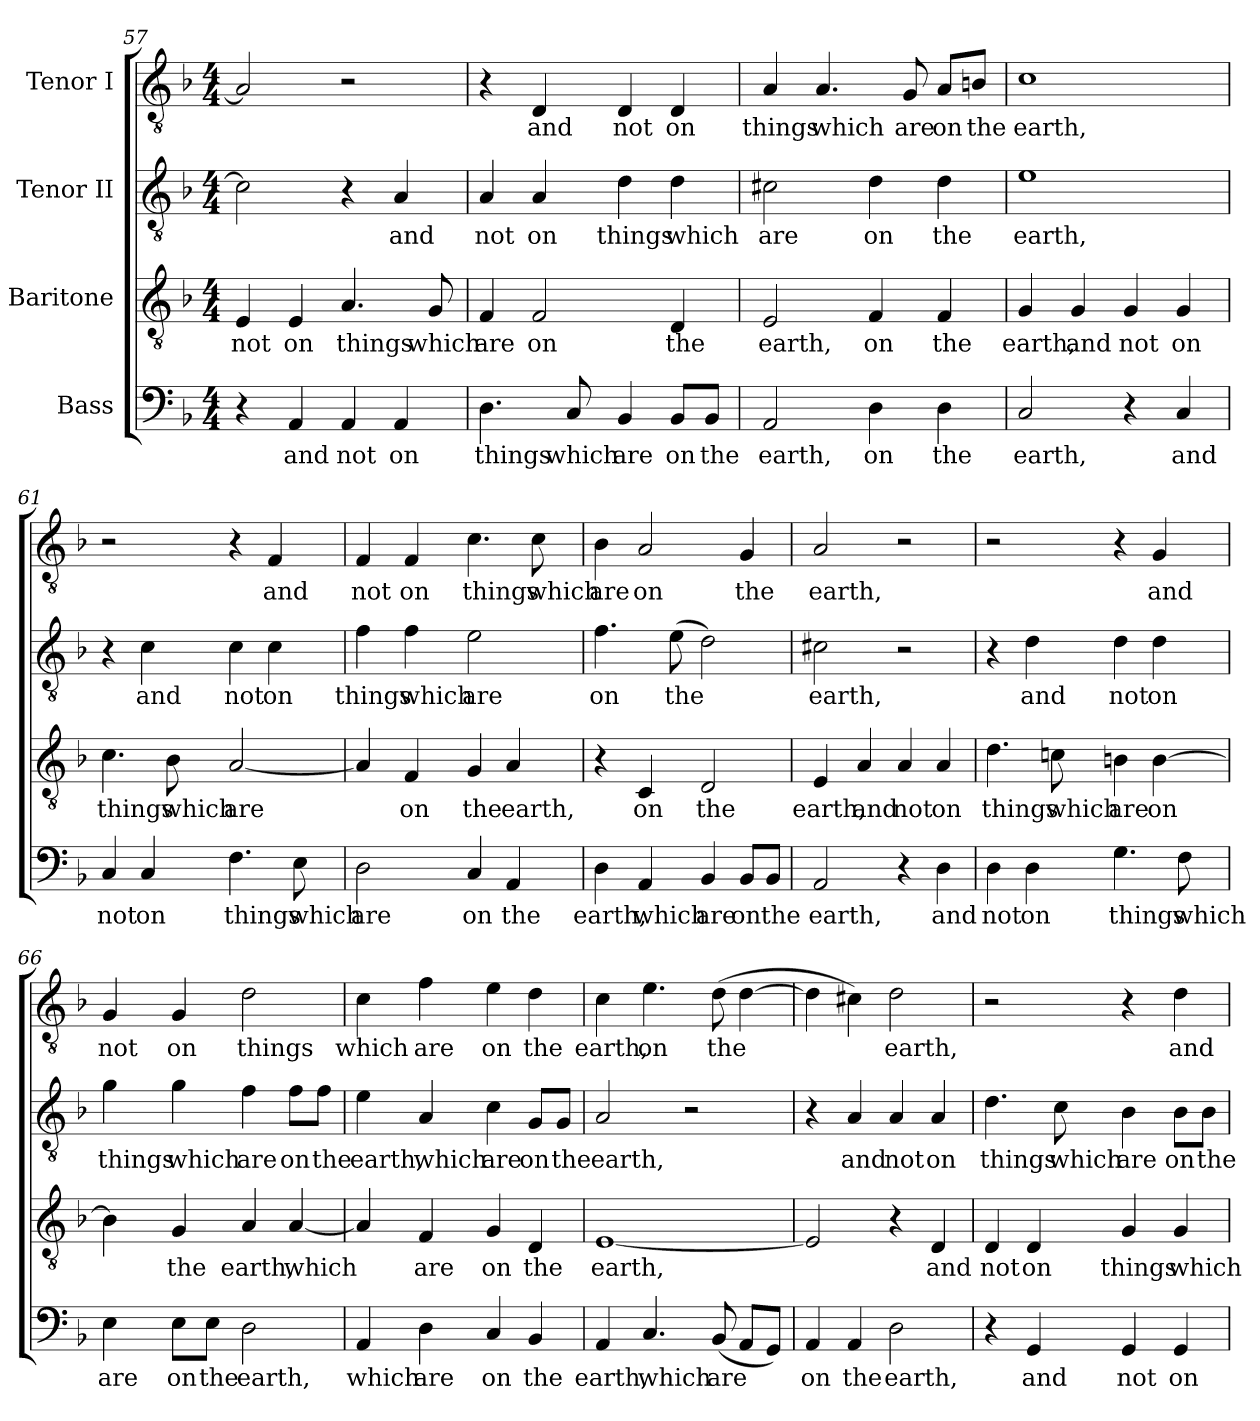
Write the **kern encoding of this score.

**kern	**text	**kern	**text	**kern	**text	**kern	**text
*part4	*part4	*part3	*part3	*part2	*part2	*part1	*part1
*staff4	*staff4	*staff3	*staff3	*staff2	*staff2	*staff1	*staff1
*I"Bass	*	*I"Baritone	*	*I"Tenor II	*	*I"Tenor I	*
!!LO:LB:g=z
*clefF4	*	*clefGv2	*	*clefGv2	*	*clefGv2	*
*k[b-]	*	*k[b-]	*	*k[b-]	*	*k[b-]	*
*F:	*	*F:	*	*F:	*	*F:	*
*M4/4	*	*M4/4	*	*M4/4	*	*M4/4	*
=57	=57	=57	=57	=57	=57	=57	=57
!	!	!	!LO:LY:b	!	!	!	!
4r	.	4E/	not	2c#\]	.	2A/]	.
!	!LO:LY:b	!	!LO:LY:b	!	!	!	!
4AA/	and	4E/	on	.	.	.	.
!	!LO:LY:b	!	!LO:LY:b	!	!	!	!
4AA/	not	4.A/	things	4r	.	2r	.
!	!LO:LY:b	!	!	!	!LO:LY:b	!	!
4AA/	on	.	.	4A/	and	.	.
!	!	!	!LO:LY:b	!	!	!	!
.	.	8G/	which	.	.	.	.
=58	=58	=58	=58	=58	=58	=58	=58
!	!LO:LY:b	!	!LO:LY:b	!	!LO:LY:b	!	!
4.D\	things	4F/	are	4A/	not	4r	.
!	!	!	!LO:LY:b	!	!LO:LY:b	!	!LO:LY:b
.	.	2F/	on	4A/	on	4D/	and
!	!LO:LY:b	!	!	!	!	!	!
8C/	which	.	.	.	.	.	.
!	!LO:LY:b	!	!	!	!LO:LY:b	!	!LO:LY:b
4BB-/	are	.	.	4d\	things	4D/	not
!	!LO:LY:b	!	!LO:LY:b	!	!LO:LY:b	!	!LO:LY:b
8BB-/L	on	4D/	the	4d\	which	4D/	on
!	!LO:LY:b	!	!	!	!	!	!
8BB-/J	the	.	.	.	.	.	.
=59	=59	=59	=59	=59	=59	=59	=59
!	!LO:LY:b	!	!LO:LY:b	!	!LO:LY:b	!	!LO:LY:b
2AA/	earth,	2E/	earth,	2c#i\	are	4A/	things
!	!	!	!	!	!	!	!LO:LY:b
.	.	.	.	.	.	4.A/	which
!	!LO:LY:b	!	!LO:LY:b	!	!LO:LY:b	!	!
4D\	on	4F/	on	4d\	on	.	.
!	!	!	!	!	!	!	!LO:LY:b
.	.	.	.	.	.	8G/	are
!	!LO:LY:b	!	!LO:LY:b	!	!LO:LY:b	!	!LO:LY:b
4D\	the	4F/	the	4d\	the	8A/L	on
!	!	!	!	!	!	!	!LO:LY:b
.	.	.	.	.	.	8Bni/J	the
=60	=60	=60	=60	=60	=60	=60	=60
!	!LO:LY:b	!	!LO:LY:b	!	!LO:LY:b	!	!LO:LY:b
2C/	earth,	4G/	earth,	1e	earth,	1c	earth,
!	!	!	!LO:LY:b	!	!	!	!
.	.	4G/	and	.	.	.	.
!	!	!	!LO:LY:b	!	!	!	!
4r	.	4G/	not	.	.	.	.
!	!LO:LY:b	!	!LO:LY:b	!	!	!	!
4C/	and	4G/	on	.	.	.	.
=61	=61	=61	=61	=61	=61	=61	=61
!	!LO:LY:b	!	!LO:LY:b	!	!	!	!
4C/	not	4.c\	things	4r	.	2r	.
!	!LO:LY:b	!	!	!	!LO:LY:b	!	!
4C/	on	.	.	4c\	and	.	.
!	!	!	!LO:LY:b	!	!	!	!
.	.	8B-\	which	.	.	.	.
!	!LO:LY:b	!	!LO:LY:b	!	!LO:LY:b	!	!
4.F\	things	[2A/	are	4c\	not	4r	.
!	!	!	!	!	!LO:LY:b	!	!LO:LY:b
.	.	.	.	4c\	on	4F/	and
!	!LO:LY:b	!	!	!	!	!	!
8E\	which	.	.	.	.	.	.
!!LO:LB:g=z
=62	=62	=62	=62	=62	=62	=62	=62
!	!LO:LY:b	!	!	!	!LO:LY:b	!	!LO:LY:b
2D\	are	4A/]	.	4f\	things	4F/	not
!	!	!	!LO:LY:b	!	!LO:LY:b	!	!LO:LY:b
.	.	4F/	on	4f\	which	4F/	on
!	!LO:LY:b	!	!LO:LY:b	!	!LO:LY:b	!	!LO:LY:b
4C/	on	4G/	the	2e\	are	4.c\	things
!	!LO:LY:b	!	!LO:LY:b	!	!	!	!
4AA/	the	4A/	earth,	.	.	.	.
!	!	!	!	!	!	!	!LO:LY:b
.	.	.	.	.	.	8c\	which
=63	=63	=63	=63	=63	=63	=63	=63
!	!LO:LY:b	!	!	!	!LO:LY:b	!	!LO:LY:b
4D\	earth,	4r	.	4.f\	on	4B-\	are
!	!LO:LY:b	!	!LO:LY:b	!	!	!	!LO:LY:b
4AA/	which	4C/	on	.	.	2A/	on
!	!	!	!	!	!LO:LY:b	!	!
.	.	.	.	(>8e\	the	.	.
!	!LO:LY:b	!	!LO:LY:b	!	!	!	!
4BB-/	are	2D/	the	2d\)	.	.	.
!	!LO:LY:b	!	!	!	!	!	!LO:LY:b
8BB-/L	on	.	.	.	.	4G/	the
!	!LO:LY:b	!	!	!	!	!	!
8BB-/J	the	.	.	.	.	.	.
=64	=64	=64	=64	=64	=64	=64	=64
!	!LO:LY:b	!	!LO:LY:b	!	!LO:LY:b	!	!LO:LY:b
2AA/	earth,	4E/	earth,	2c#X\	earth,	2A/	earth,
!	!	!	!LO:LY:b	!	!	!	!
.	.	4A/	and	.	.	.	.
!	!	!	!LO:LY:b	!	!	!	!
4r	.	4A/	not	2r	.	2r	.
!	!LO:LY:b	!	!LO:LY:b	!	!	!	!
4D\	and	4A/	on	.	.	.	.
=65	=65	=65	=65	=65	=65	=65	=65
!	!LO:LY:b	!	!LO:LY:b	!	!	!	!
4D\	not	4.d\	things	4r	.	2r	.
!	!LO:LY:b	!	!	!	!LO:LY:b	!	!
4D\	on	.	.	4d\	and	.	.
!	!	!	!LO:LY:b	!	!	!	!
.	.	8cni\	which	.	.	.	.
!	!LO:LY:b	!	!LO:LY:b	!	!LO:LY:b	!	!
4.G\	things	4Bn\	are	4d\	not	4r	.
!	!	!	!LO:LY:b	!	!LO:LY:b	!	!LO:LY:b
.	.	[4B\	on	4d\	on	4G/	and
!	!LO:LY:b	!	!	!	!	!	!
8F\	which	.	.	.	.	.	.
=66	=66	=66	=66	=66	=66	=66	=66
!	!LO:LY:b	!	!	!	!LO:LY:b	!	!LO:LY:b
4E\	are	4B\]	.	4g\	things	4G/	not
!	!LO:LY:b	!	!LO:LY:b	!	!LO:LY:b	!	!LO:LY:b
8E\L	on	4G/	the	4g\	which	4G/	on
!	!LO:LY:b	!	!	!	!	!	!
8E\J	the	.	.	.	.	.	.
!	!LO:LY:b	!	!LO:LY:b	!	!LO:LY:b	!	!LO:LY:b
2D\	earth,	4A/	earth,	4f\	are	2d\	things
!	!	!	!LO:LY:b	!	!LO:LY:b	!	!
.	.	[4A/	which	8f\L	on	.	.
!	!	!	!	!	!LO:LY:b	!	!
.	.	.	.	8f\J	the	.	.
!!LO:PB:g=z
=67	=67	=67	=67	=67	=67	=67	=67
!	!LO:LY:b	!	!	!	!LO:LY:b	!	!LO:LY:b
4AA/	which	4A/]	.	4e\	earth,	4c\	which
!	!LO:LY:b	!	!LO:LY:b	!	!LO:LY:b	!	!LO:LY:b
4D\	are	4F/	are	4A/	which	4f\	are
!	!LO:LY:b	!	!LO:LY:b	!	!LO:LY:b	!	!LO:LY:b
4C/	on	4G/	on	4c\	are	4e\	on
!	!LO:LY:b	!	!LO:LY:b	!	!LO:LY:b	!	!LO:LY:b
4BB-/	the	4D/	the	8G/L	on	4d\	the
!	!	!	!	!	!LO:LY:b	!	!
.	.	.	.	8G/J	the	.	.
=68	=68	=68	=68	=68	=68	=68	=68
!	!LO:LY:b	!	!LO:LY:b	!	!LO:LY:b	!	!LO:LY:b
4AA/	earth,	[1E	earth,	2A/	earth,	4c\	earth,
!	!LO:LY:b	!	!	!	!	!	!LO:LY:b
4.C/	which	.	.	.	.	4.e\	on
.	.	.	.	2r	.	.	.
!	!LO:LY:b	!	!	!	!	!	!LO:LY:b
(<8BB-/	are	.	.	.	.	(>8d\	the
8AA/L	.	.	.	.	.	[4d\	.
8GG/J)	.	.	.	.	.	.	.
=69	=69	=69	=69	=69	=69	=69	=69
!	!LO:LY:b	!	!	!	!	!	!
4AA/	on	2E/]	.	4r	.	4d\]	.
!	!LO:LY:b	!	!	!	!LO:LY:b	!	!
4AA/	the	.	.	4A/	and	4c#i\)	.
!	!LO:LY:b	!	!	!	!LO:LY:b	!	!LO:LY:b
2D\	earth,	4r	.	4A/	not	2d\	earth,
!	!	!	!LO:LY:b	!	!LO:LY:b	!	!
.	.	4D/	and	4A/	on	.	.
=70	=70	=70	=70	=70	=70	=70	=70
!	!	!	!LO:LY:b	!	!LO:LY:b	!	!
4r	.	4D/	not	4.d\	things	2r	.
!	!LO:LY:b	!	!LO:LY:b	!	!	!	!
4GG/	and	4D/	on	.	.	.	.
!	!	!	!	!	!LO:LY:b	!	!
.	.	.	.	8c\	which	.	.
!	!LO:LY:b	!	!LO:LY:b	!	!LO:LY:b	!	!
4GG/	not	4G/	things	4B-\	are	4r	.
!	!LO:LY:b	!	!LO:LY:b	!	!LO:LY:b	!	!LO:LY:b
4GG/	on	4G/	which	8B-\L	on	4d\	and
!	!	!	!	!	!LO:LY:b	!	!
.	.	.	.	8B-\J	the	.	.
=	=	=	=	=	=	=	=
*-	*-	*-	*-	*-	*-	*-	*-
